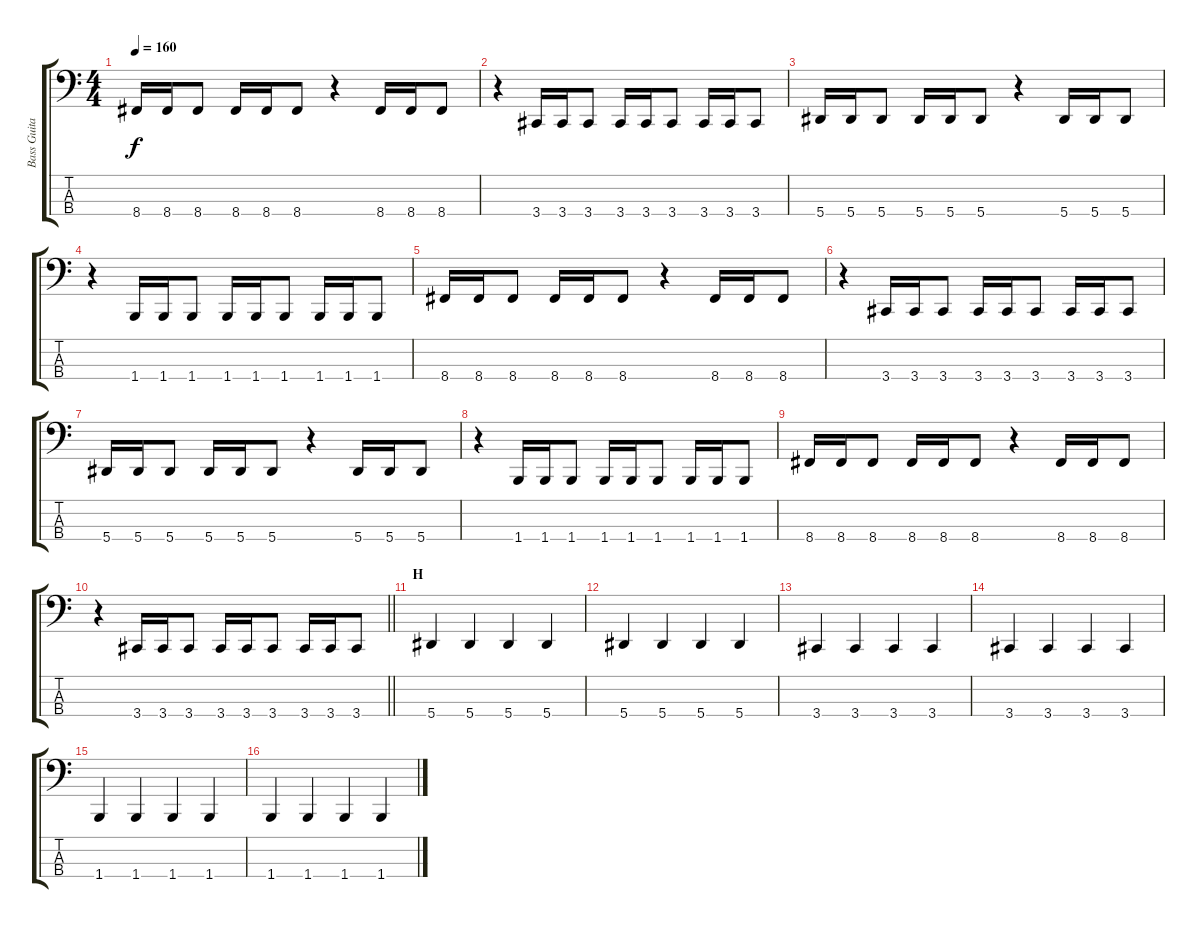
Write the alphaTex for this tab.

\track ("Bass Guitar: John Kis Gyevi" "Bass Guita") {instrument electricbasspick}
\staff {score tabs}
\tuning (Eb2 Bb1 F1 Bb0) {hide}
\ts (4 4)
\tempo 160
\clef f4
\ks c
8.4.16{dy f} 8.4.16 8.4.8 8.4.16 8.4.16 8.4.8 r.4 8.4.16 8.4.16 8.4.8 |
r.4 3.4.16 3.4.16 3.4.8 3.4.16 3.4.16 3.4.8 3.4.16 3.4.16 3.4.8 |
5.4.16 5.4.16 5.4.8 5.4.16 5.4.16 5.4.8 r.4 5.4.16 5.4.16 5.4.8 |
r.4 1.4.16 1.4.16 1.4.8 1.4.16 1.4.16 1.4.8 1.4.16 1.4.16 1.4.8 |
8.4.16 8.4.16 8.4.8 8.4.16 8.4.16 8.4.8 r.4 8.4.16 8.4.16 8.4.8 |
r.4 3.4.16 3.4.16 3.4.8 3.4.16 3.4.16 3.4.8 3.4.16 3.4.16 3.4.8 |
5.4.16 5.4.16 5.4.8 5.4.16 5.4.16 5.4.8 r.4 5.4.16 5.4.16 5.4.8 |
r.4 1.4.16 1.4.16 1.4.8 1.4.16 1.4.16 1.4.8 1.4.16 1.4.16 1.4.8 |
8.4.16 8.4.16 8.4.8 8.4.16 8.4.16 8.4.8 r.4 8.4.16 8.4.16 8.4.8 |
\barLineRight lightlight
r.4 3.4.16 3.4.16 3.4.8 3.4.16 3.4.16 3.4.8 3.4.16 3.4.16 3.4.8 |
\section ("" "H")
5.4.4 5.4.4 5.4.4 5.4.4 |
5.4.4 5.4.4 5.4.4 5.4.4 |
3.4.4 3.4.4 3.4.4 3.4.4 |
3.4.4 3.4.4 3.4.4 3.4.4 |
1.4.4 1.4.4 1.4.4 1.4.4 |
1.4.4 1.4.4 1.4.4 1.4.4
